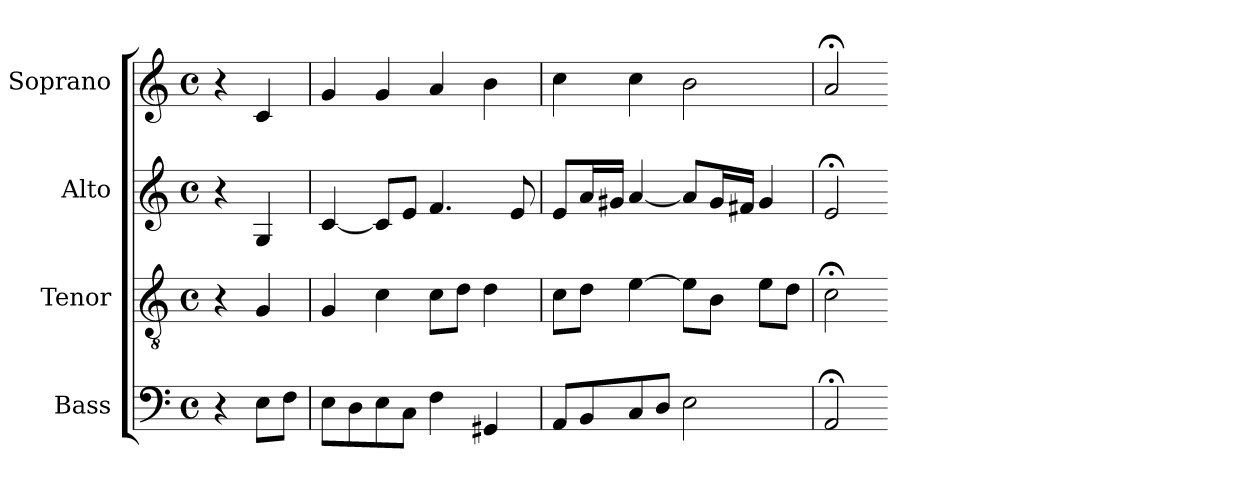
**kern	**kern	**kern	**kern
*part4	*part3	*part2	*part1
*staff4	*staff3	*staff2	*staff1
*I"Bass	*I"Tenor	*I"Alto	*I"Soprano
*I'B	*I'T	*I'A	*I'S
*clefF4	*clefGv2	*clefG2	*clefG2
*k[]	*k[]	*k[]	*k[]
*a:	*a:	*a:	*a:
*M4/4	*M4/4	*M4/4	*M4/4
*met(c)	*met(c)	*met(c)	*met(c)
*MM100	*MM100	*MM100	*MM100
=	=	=	=
4r	4r	4r	4r
8EL	4G	4G	4c
8FJ	.	.	.
=9	=9	=9	=9
8EL	4G	[4c	4g
8D	.	.	.
8E	4c	8cL]	4g
8CJ	.	8eJ	.
4F	8cL	4.f	4a
.	8dJ	.	.
4GG#X	4d	.	4b
.	.	8e	.
=10	=10	=10	=10
8AAL	8cL	8eL	4cc
8BB	8dJ	16aL	.
.	.	16g#XJJ	.
8C	[4e	[4a	4cc
8DJ	.	.	.
2E	8eL]	8aL]	2b
.	8BJ	16g#L	.
.	.	16f#XJJ	.
.	8eL	4g#	.
.	8dJ	.	.
=11	=11	=11	=11
2AA;<	2c;<	2e;<	2a;<
=-	=-	=-	=-
*-	*-	*-	*-
